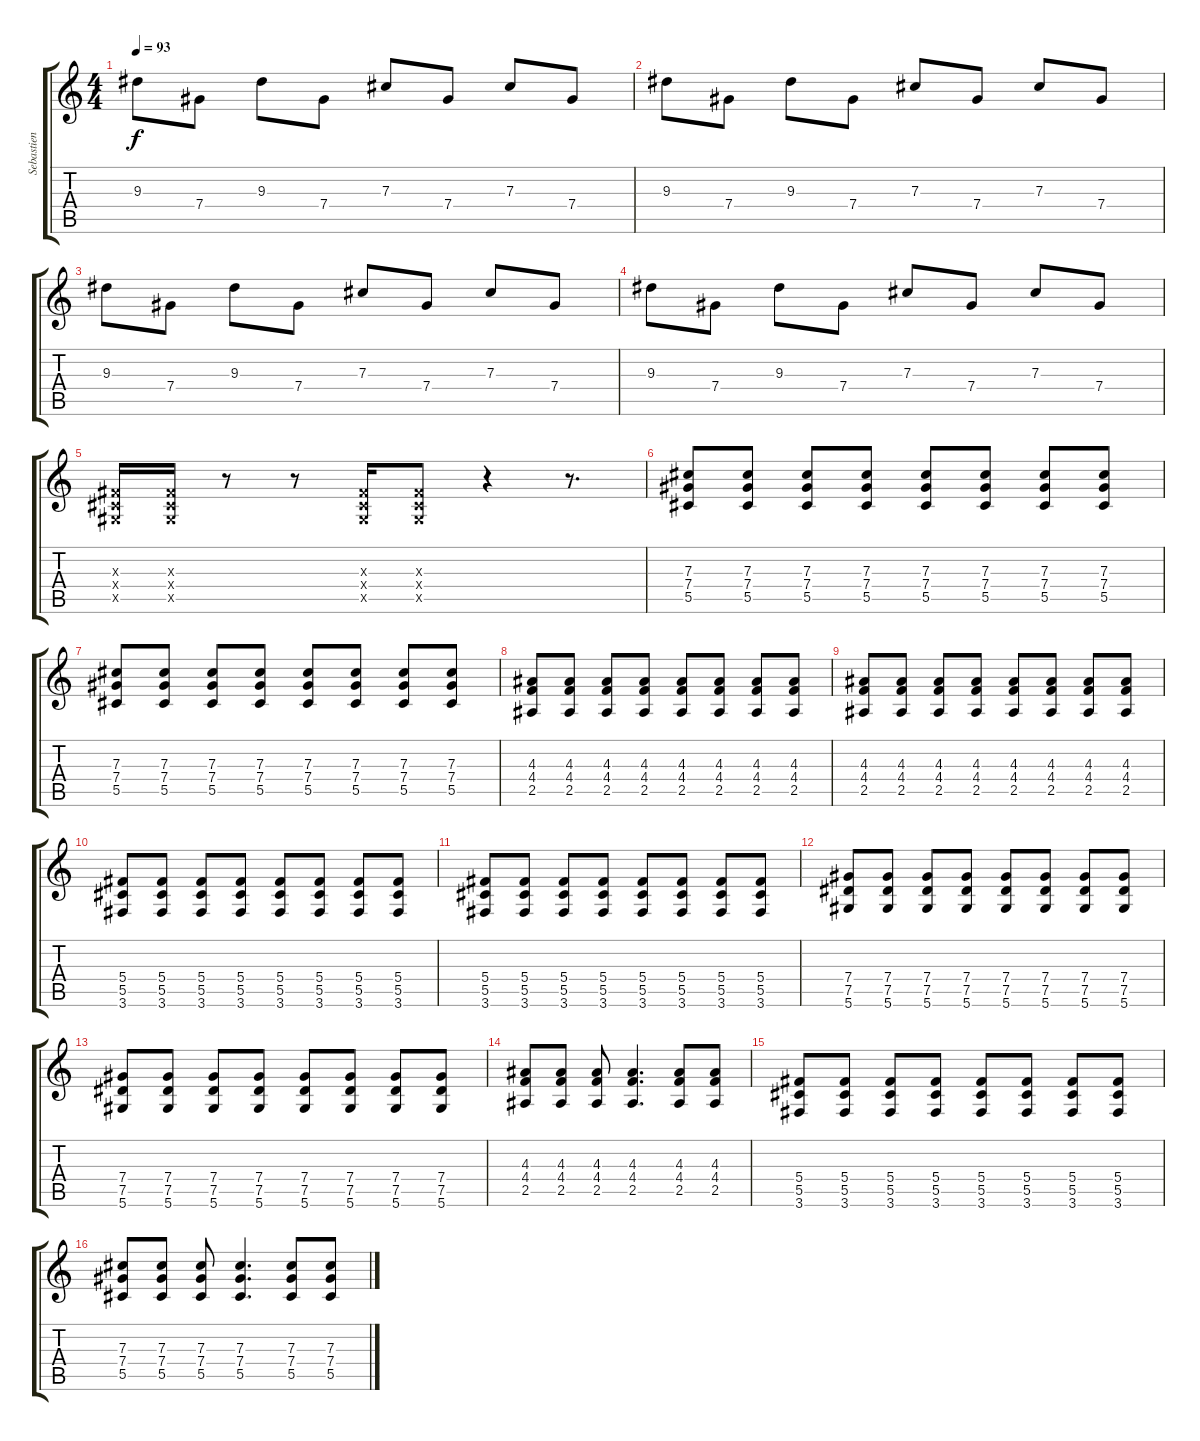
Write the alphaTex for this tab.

\track ("Sebastien Lefebvre (Rythm guitar)" "Sebastien ") {instrument distortionguitar}
\staff {score tabs}
\tuning (Eb4 Bb3 Gb3 Db3 Ab2 Eb2) {hide}
\ts (4 4)
\tempo 93
\clef g2
\ks c
9.3.8{dy f} 7.4.8 9.3.8 7.4.8 7.3.8 7.4.8 7.3.8 7.4.8 |
9.3.8 7.4.8 9.3.8 7.4.8 7.3.8 7.4.8 7.3.8 7.4.8 |
9.3.8 7.4.8 9.3.8 7.4.8 7.3.8 7.4.8 7.3.8 7.4.8 |
9.3.8 7.4.8 9.3.8 7.4.8 7.3.8 7.4.8 7.3.8 7.4.8 |
(0.3{x} 0.4{x} 0.5{x}).16{instrument distortionguitar} (0.3{x} 0.4{x} 0.5{x}).16 r.8 r.8 (0.3{x} 0.4{x} 0.5{x}).16 (0.3{x} 0.4{x} 0.5{x}).8 r.4 r.8{d} |
(7.3 7.4 5.5).8 (7.3 7.4 5.5).8 (7.3 7.4 5.5).8 (7.3 7.4 5.5).8 (7.3 7.4 5.5).8 (7.3 7.4 5.5).8 (7.3 7.4 5.5).8 (7.3 7.4 5.5).8 |
(7.3 7.4 5.5).8 (7.3 7.4 5.5).8 (7.3 7.4 5.5).8 (7.3 7.4 5.5).8 (7.3 7.4 5.5).8 (7.3 7.4 5.5).8 (7.3 7.4 5.5).8 (7.3 7.4 5.5).8 |
(4.3 4.4 2.5).8 (4.3 4.4 2.5).8 (4.3 4.4 2.5).8 (4.3 4.4 2.5).8 (4.3 4.4 2.5).8 (4.3 4.4 2.5).8 (4.3 4.4 2.5).8 (4.3 4.4 2.5).8 |
(4.3 4.4 2.5).8 (4.3 4.4 2.5).8 (4.3 4.4 2.5).8 (4.3 4.4 2.5).8 (4.3 4.4 2.5).8 (4.3 4.4 2.5).8 (4.3 4.4 2.5).8 (4.3 4.4 2.5).8 |
(5.4 5.5 3.6).8 (5.4 5.5 3.6).8 (5.4 5.5 3.6).8 (5.4 5.5 3.6).8 (5.4 5.5 3.6).8 (5.4 5.5 3.6).8 (5.4 5.5 3.6).8 (5.4 5.5 3.6).8 |
(5.4 5.5 3.6).8 (5.4 5.5 3.6).8 (5.4 5.5 3.6).8 (5.4 5.5 3.6).8 (5.4 5.5 3.6).8 (5.4 5.5 3.6).8 (5.4 5.5 3.6).8 (5.4 5.5 3.6).8 |
(7.4 7.5 5.6).8 (7.4 7.5 5.6).8 (7.4 7.5 5.6).8 (7.4 7.5 5.6).8 (7.4 7.5 5.6).8 (7.4 7.5 5.6).8 (7.4 7.5 5.6).8 (7.4 7.5 5.6).8 |
(7.4 7.5 5.6).8 (7.4 7.5 5.6).8 (7.4 7.5 5.6).8 (7.4 7.5 5.6).8 (7.4 7.5 5.6).8 (7.4 7.5 5.6).8 (7.4 7.5 5.6).8 (7.4 7.5 5.6).8 |
(4.3 4.4 2.5).8 (4.3 4.4 2.5).8 (4.3 4.4 2.5).8 (4.3 4.4 2.5).4{d} (4.3 4.4 2.5).8 (4.3 4.4 2.5).8 |
(5.4 5.5 3.6).8 (5.4 5.5 3.6).8 (5.4 5.5 3.6).8 (5.4 5.5 3.6).8 (5.4 5.5 3.6).8 (5.4 5.5 3.6).8 (5.4 5.5 3.6).8 (5.4 5.5 3.6).8 |
(7.3 7.4 5.5).8 (7.3 7.4 5.5).8 (7.3 7.4 5.5).8 (7.3 7.4 5.5).4{d} (7.3 7.4 5.5).8 (7.3 7.4 5.5).8
